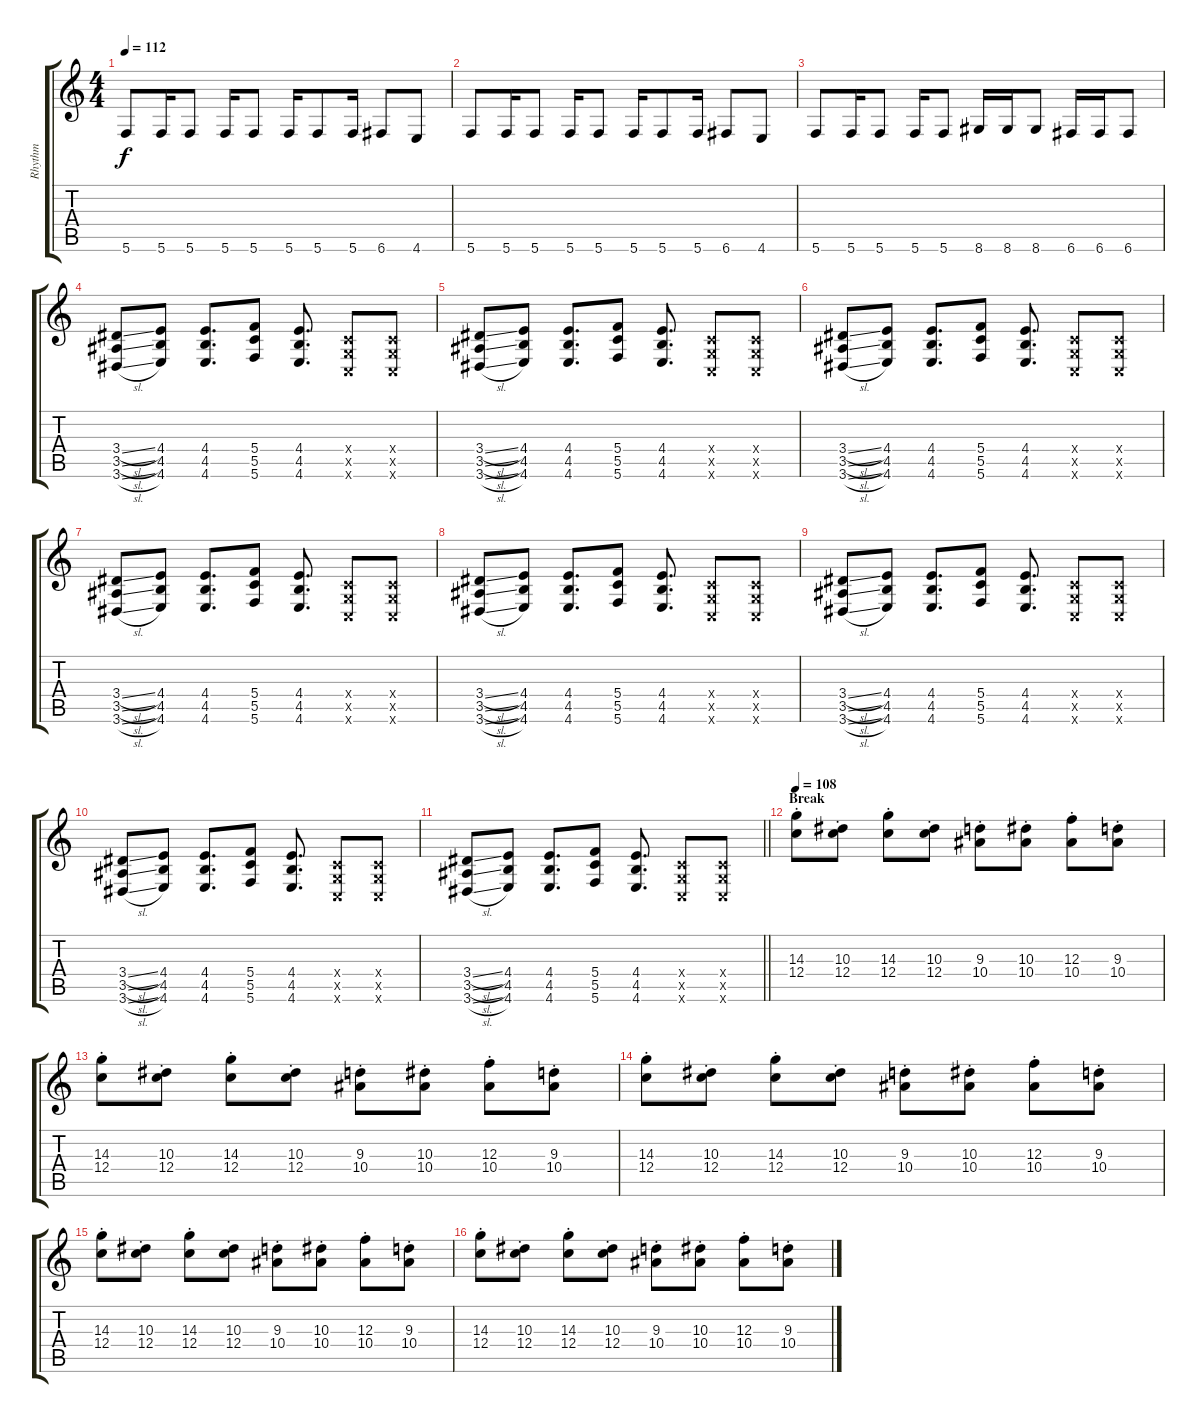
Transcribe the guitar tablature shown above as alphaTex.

\track ("Rhythm" "Rhythm") {instrument distortionguitar}
\staff {score tabs}
\tuning (D4 A3 F3 C3 G2 C2) {hide}
\ts (4 4)
\tempo 112
\clef g2
\ks c
5.6.8{dy f} 5.6.16 5.6.8 5.6.16 5.6.8 5.6.16 5.6.8 5.6.16 6.6.8 4.6.8 |
5.6.8 5.6.16 5.6.8 5.6.16 5.6.8 5.6.16 5.6.8 5.6.16 6.6.8 4.6.8 |
5.6.8 5.6.16 5.6.8 5.6.16 5.6.8 8.6.16 8.6.16 8.6.8 6.6.16 6.6.16 6.6.8 |
(3.4{sl} 3.5{sl} 3.6{sl}).8 (4.4 4.5 4.6).8 (4.4 4.5 4.6).8{d} (5.4 5.5 5.6).8 (4.4 4.5 4.6).8{d} (0.4{x} 0.5{x} 0.6{x}).8 (0.4{x} 0.5{x} 0.6{x}).8 |
(3.4{sl} 3.5{sl} 3.6{sl}).8 (4.4 4.5 4.6).8 (4.4 4.5 4.6).8{d} (5.4 5.5 5.6).8 (4.4 4.5 4.6).8{d} (0.4{x} 0.5{x} 0.6{x}).8 (0.4{x} 0.5{x} 0.6{x}).8 |
(3.4{sl} 3.5{sl} 3.6{sl}).8 (4.4 4.5 4.6).8 (4.4 4.5 4.6).8{d} (5.4 5.5 5.6).8 (4.4 4.5 4.6).8{d} (0.4{x} 0.5{x} 0.6{x}).8 (0.4{x} 0.5{x} 0.6{x}).8 |
(3.4{sl} 3.5{sl} 3.6{sl}).8 (4.4 4.5 4.6).8 (4.4 4.5 4.6).8{d} (5.4 5.5 5.6).8 (4.4 4.5 4.6).8{d} (0.4{x} 0.5{x} 0.6{x}).8 (0.4{x} 0.5{x} 0.6{x}).8 |
(3.4{sl} 3.5{sl} 3.6{sl}).8 (4.4 4.5 4.6).8 (4.4 4.5 4.6).8{d} (5.4 5.5 5.6).8 (4.4 4.5 4.6).8{d} (0.4{x} 0.5{x} 0.6{x}).8 (0.4{x} 0.5{x} 0.6{x}).8 |
(3.4{sl} 3.5{sl} 3.6{sl}).8 (4.4 4.5 4.6).8 (4.4 4.5 4.6).8{d} (5.4 5.5 5.6).8 (4.4 4.5 4.6).8{d} (0.4{x} 0.5{x} 0.6{x}).8 (0.4{x} 0.5{x} 0.6{x}).8 |
(3.4{sl} 3.5{sl} 3.6{sl}).8 (4.4 4.5 4.6).8 (4.4 4.5 4.6).8{d} (5.4 5.5 5.6).8 (4.4 4.5 4.6).8{d} (0.4{x} 0.5{x} 0.6{x}).8 (0.4{x} 0.5{x} 0.6{x}).8 |
\barLineRight lightlight
(3.4{sl} 3.5{sl} 3.6{sl}).8 (4.4 4.5 4.6).8 (4.4 4.5 4.6).8{d} (5.4 5.5 5.6).8 (4.4 4.5 4.6).8{d} (0.4{x} 0.5{x} 0.6{x}).8 (0.4{x} 0.5{x} 0.6{x}).8 |
\section ("" "Break")
\tempo 108
(14.3{st} 12.4{st}).8 (10.3{st} 12.4{st}).8 (14.3{st} 12.4{st}).8 (10.3{st} 12.4{st}).8 (9.3{st} 10.4{st}).8 (10.3{st} 10.4{st}).8 (12.3{st} 10.4{st}).8 (9.3{st} 10.4{st}).8 |
(14.3{st} 12.4{st}).8 (10.3{st} 12.4{st}).8 (14.3{st} 12.4{st}).8 (10.3{st} 12.4{st}).8 (9.3{st} 10.4{st}).8 (10.3{st} 10.4{st}).8 (12.3{st} 10.4{st}).8 (9.3{st} 10.4{st}).8 |
(14.3{st} 12.4{st}).8 (10.3{st} 12.4{st}).8 (14.3{st} 12.4{st}).8 (10.3{st} 12.4{st}).8 (9.3{st} 10.4{st}).8 (10.3{st} 10.4{st}).8 (12.3{st} 10.4{st}).8 (9.3{st} 10.4{st}).8 |
(14.3{st} 12.4{st}).8 (10.3{st} 12.4{st}).8 (14.3{st} 12.4{st}).8 (10.3{st} 12.4{st}).8 (9.3{st} 10.4{st}).8 (10.3{st} 10.4{st}).8 (12.3{st} 10.4{st}).8 (9.3{st} 10.4{st}).8 |
(14.3{st} 12.4{st}).8 (10.3{st} 12.4{st}).8 (14.3{st} 12.4{st}).8 (10.3{st} 12.4{st}).8 (9.3{st} 10.4{st}).8 (10.3{st} 10.4{st}).8 (12.3{st} 10.4{st}).8 (9.3{st} 10.4{st}).8
